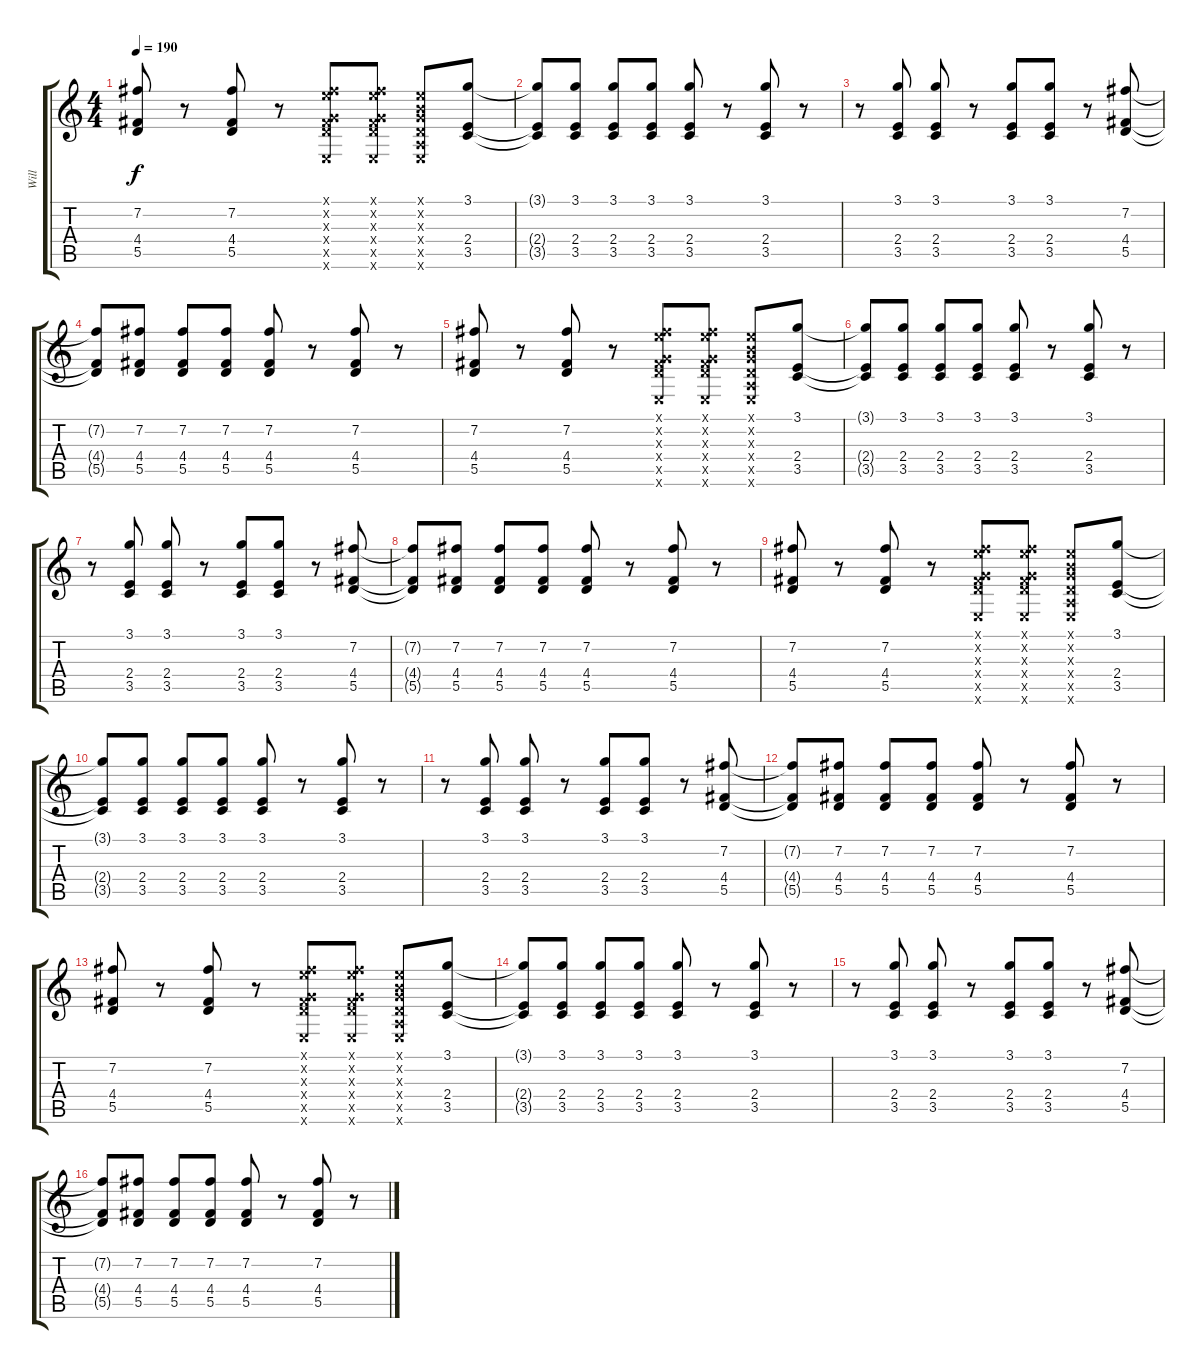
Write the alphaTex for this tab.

\track ("Will" "Will") {instrument distortionguitar}
\staff {score tabs}
\tuning (E4 B3 G3 D3 A2 E2) {hide}
\ts (4 4)
\tempo 190
\clef g2
\ks c
(7.2 4.4 5.5).8{dy f} r.8 (7.2 4.4 5.5).8 r.8 (0.1{x} 7.2{x} 0.3{x} 4.4{x} 5.5{x} 0.6{x}).8 (0.1{x} 7.2{x} 0.3{x} 4.4{x} 5.5{x} 0.6{x}).8 (0.1{x} 0.2{x} 0.3{x} 0.4{x} 0.5{x} 0.6{x}).8 (3.1 2.4 3.5).8 |
(3.1{t} 2.4{t} 3.5{t}).8 (3.1 2.4 3.5).8 (3.1 2.4 3.5).8 (3.1 2.4 3.5).8 (3.1 2.4 3.5).8 r.8 (3.1 2.4 3.5).8 r.8 |
r.8 (3.1 2.4 3.5).8 (3.1 2.4 3.5).8 r.8 (3.1 2.4 3.5).8 (3.1 2.4 3.5).8 r.8 (7.2 4.4 5.5).8 |
(7.2{t} 4.4{t} 5.5{t}).8 (7.2 4.4 5.5).8 (7.2 4.4 5.5).8 (7.2 4.4 5.5).8 (7.2 4.4 5.5).8 r.8 (7.2 4.4 5.5).8 r.8 |
(7.2 4.4 5.5).8 r.8 (7.2 4.4 5.5).8 r.8 (0.1{x} 7.2{x} 0.3{x} 4.4{x} 5.5{x} 0.6{x}).8 (0.1{x} 7.2{x} 0.3{x} 4.4{x} 5.5{x} 0.6{x}).8 (0.1{x} 0.2{x} 0.3{x} 0.4{x} 0.5{x} 0.6{x}).8 (3.1 2.4 3.5).8 |
(3.1{t} 2.4{t} 3.5{t}).8 (3.1 2.4 3.5).8 (3.1 2.4 3.5).8 (3.1 2.4 3.5).8 (3.1 2.4 3.5).8 r.8 (3.1 2.4 3.5).8 r.8 |
r.8 (3.1 2.4 3.5).8 (3.1 2.4 3.5).8 r.8 (3.1 2.4 3.5).8 (3.1 2.4 3.5).8 r.8 (7.2 4.4 5.5).8 |
(7.2{t} 4.4{t} 5.5{t}).8 (7.2 4.4 5.5).8 (7.2 4.4 5.5).8 (7.2 4.4 5.5).8 (7.2 4.4 5.5).8 r.8 (7.2 4.4 5.5).8 r.8 |
(7.2 4.4 5.5).8 r.8 (7.2 4.4 5.5).8 r.8 (0.1{x} 7.2{x} 0.3{x} 4.4{x} 5.5{x} 0.6{x}).8 (0.1{x} 7.2{x} 0.3{x} 4.4{x} 5.5{x} 0.6{x}).8 (0.1{x} 0.2{x} 0.3{x} 0.4{x} 0.5{x} 0.6{x}).8 (3.1 2.4 3.5).8 |
(3.1{t} 2.4{t} 3.5{t}).8 (3.1 2.4 3.5).8 (3.1 2.4 3.5).8 (3.1 2.4 3.5).8 (3.1 2.4 3.5).8 r.8 (3.1 2.4 3.5).8 r.8 |
r.8 (3.1 2.4 3.5).8 (3.1 2.4 3.5).8 r.8 (3.1 2.4 3.5).8 (3.1 2.4 3.5).8 r.8 (7.2 4.4 5.5).8 |
(7.2{t} 4.4{t} 5.5{t}).8 (7.2 4.4 5.5).8 (7.2 4.4 5.5).8 (7.2 4.4 5.5).8 (7.2 4.4 5.5).8 r.8 (7.2 4.4 5.5).8 r.8 |
(7.2 4.4 5.5).8 r.8 (7.2 4.4 5.5).8 r.8 (0.1{x} 7.2{x} 0.3{x} 4.4{x} 5.5{x} 0.6{x}).8 (0.1{x} 7.2{x} 0.3{x} 4.4{x} 5.5{x} 0.6{x}).8 (0.1{x} 0.2{x} 0.3{x} 0.4{x} 0.5{x} 0.6{x}).8 (3.1 2.4 3.5).8 |
(3.1{t} 2.4{t} 3.5{t}).8 (3.1 2.4 3.5).8 (3.1 2.4 3.5).8 (3.1 2.4 3.5).8 (3.1 2.4 3.5).8 r.8 (3.1 2.4 3.5).8 r.8 |
r.8 (3.1 2.4 3.5).8 (3.1 2.4 3.5).8 r.8 (3.1 2.4 3.5).8 (3.1 2.4 3.5).8 r.8 (7.2 4.4 5.5).8 |
(7.2{t} 4.4{t} 5.5{t}).8 (7.2 4.4 5.5).8 (7.2 4.4 5.5).8 (7.2 4.4 5.5).8 (7.2 4.4 5.5).8 r.8 (7.2 4.4 5.5).8 r.8
